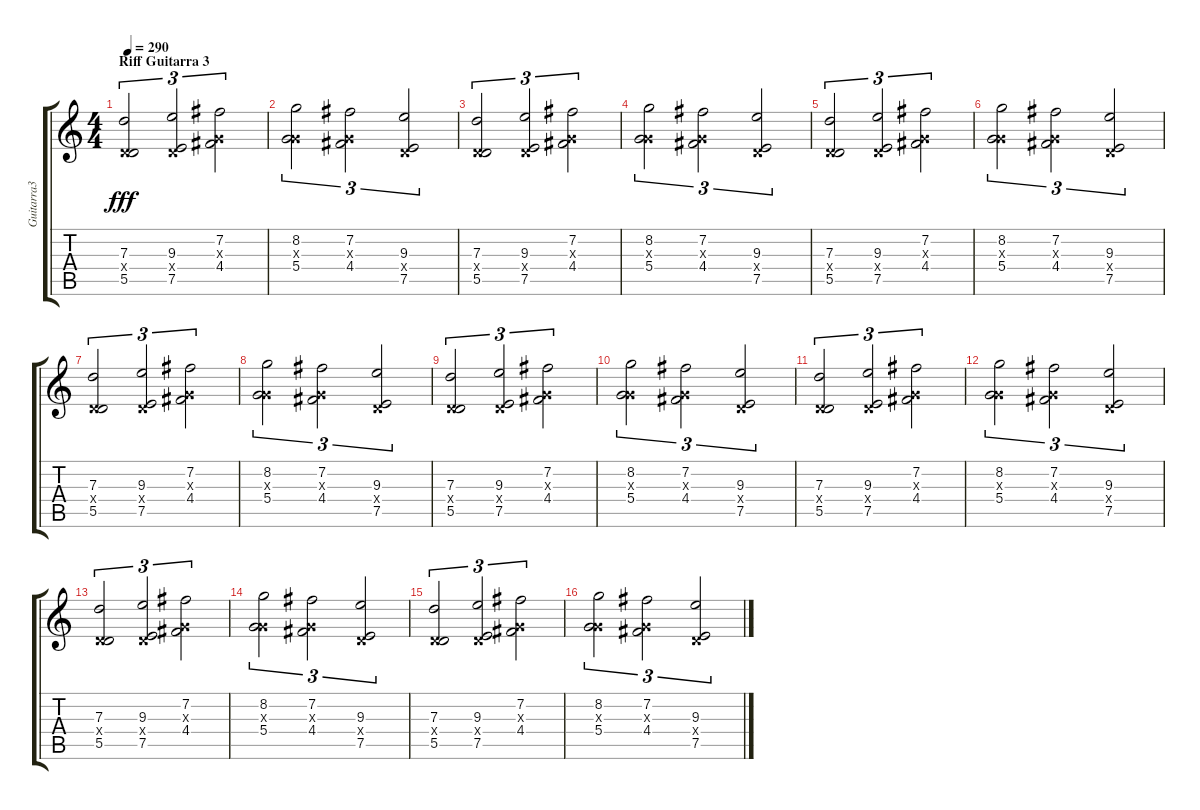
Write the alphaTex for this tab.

\track ("Guitarra3" "Guitarra3") {instrument overdrivenguitar}
\staff {score tabs}
\tuning (E4 B3 G3 D3 A2 E2) {hide}
\ts (4 4)
\section ("" "Riff Guitarra 3")
\tempo 290
\clef g2
\ks c
(7.3 0.4{x} 5.5).2{tu (3 2) dy fff} (9.3 0.4{x} 7.5).2{tu (3 2)} (7.2 0.3{x} 4.4).2{tu (3 2)} |
(8.2 0.3{x} 5.4).2{tu (3 2)} (7.2 0.3{x} 4.4).2{tu (3 2)} (9.3 0.4{x} 7.5).2{tu (3 2)} |
(7.3 0.4{x} 5.5).2{tu (3 2)} (9.3 0.4{x} 7.5).2{tu (3 2)} (7.2 0.3{x} 4.4).2{tu (3 2)} |
(8.2 0.3{x} 5.4).2{tu (3 2)} (7.2 0.3{x} 4.4).2{tu (3 2)} (9.3 0.4{x} 7.5).2{tu (3 2)} |
(7.3 0.4{x} 5.5).2{tu (3 2)} (9.3 0.4{x} 7.5).2{tu (3 2)} (7.2 0.3{x} 4.4).2{tu (3 2)} |
(8.2 0.3{x} 5.4).2{tu (3 2)} (7.2 0.3{x} 4.4).2{tu (3 2)} (9.3 0.4{x} 7.5).2{tu (3 2)} |
(7.3 0.4{x} 5.5).2{tu (3 2)} (9.3 0.4{x} 7.5).2{tu (3 2)} (7.2 0.3{x} 4.4).2{tu (3 2)} |
(8.2 0.3{x} 5.4).2{tu (3 2)} (7.2 0.3{x} 4.4).2{tu (3 2)} (9.3 0.4{x} 7.5).2{tu (3 2)} |
(7.3 0.4{x} 5.5).2{tu (3 2)} (9.3 0.4{x} 7.5).2{tu (3 2)} (7.2 0.3{x} 4.4).2{tu (3 2)} |
(8.2 0.3{x} 5.4).2{tu (3 2)} (7.2 0.3{x} 4.4).2{tu (3 2)} (9.3 0.4{x} 7.5).2{tu (3 2)} |
(7.3 0.4{x} 5.5).2{tu (3 2)} (9.3 0.4{x} 7.5).2{tu (3 2)} (7.2 0.3{x} 4.4).2{tu (3 2)} |
(8.2 0.3{x} 5.4).2{tu (3 2)} (7.2 0.3{x} 4.4).2{tu (3 2)} (9.3 0.4{x} 7.5).2{tu (3 2)} |
(7.3 0.4{x} 5.5).2{tu (3 2)} (9.3 0.4{x} 7.5).2{tu (3 2)} (7.2 0.3{x} 4.4).2{tu (3 2)} |
(8.2 0.3{x} 5.4).2{tu (3 2)} (7.2 0.3{x} 4.4).2{tu (3 2)} (9.3 0.4{x} 7.5).2{tu (3 2)} |
(7.3 0.4{x} 5.5).2{tu (3 2)} (9.3 0.4{x} 7.5).2{tu (3 2)} (7.2 0.3{x} 4.4).2{tu (3 2)} |
(8.2 0.3{x} 5.4).2{tu (3 2)} (7.2 0.3{x} 4.4).2{tu (3 2)} (9.3 0.4{x} 7.5).2{tu (3 2)}
